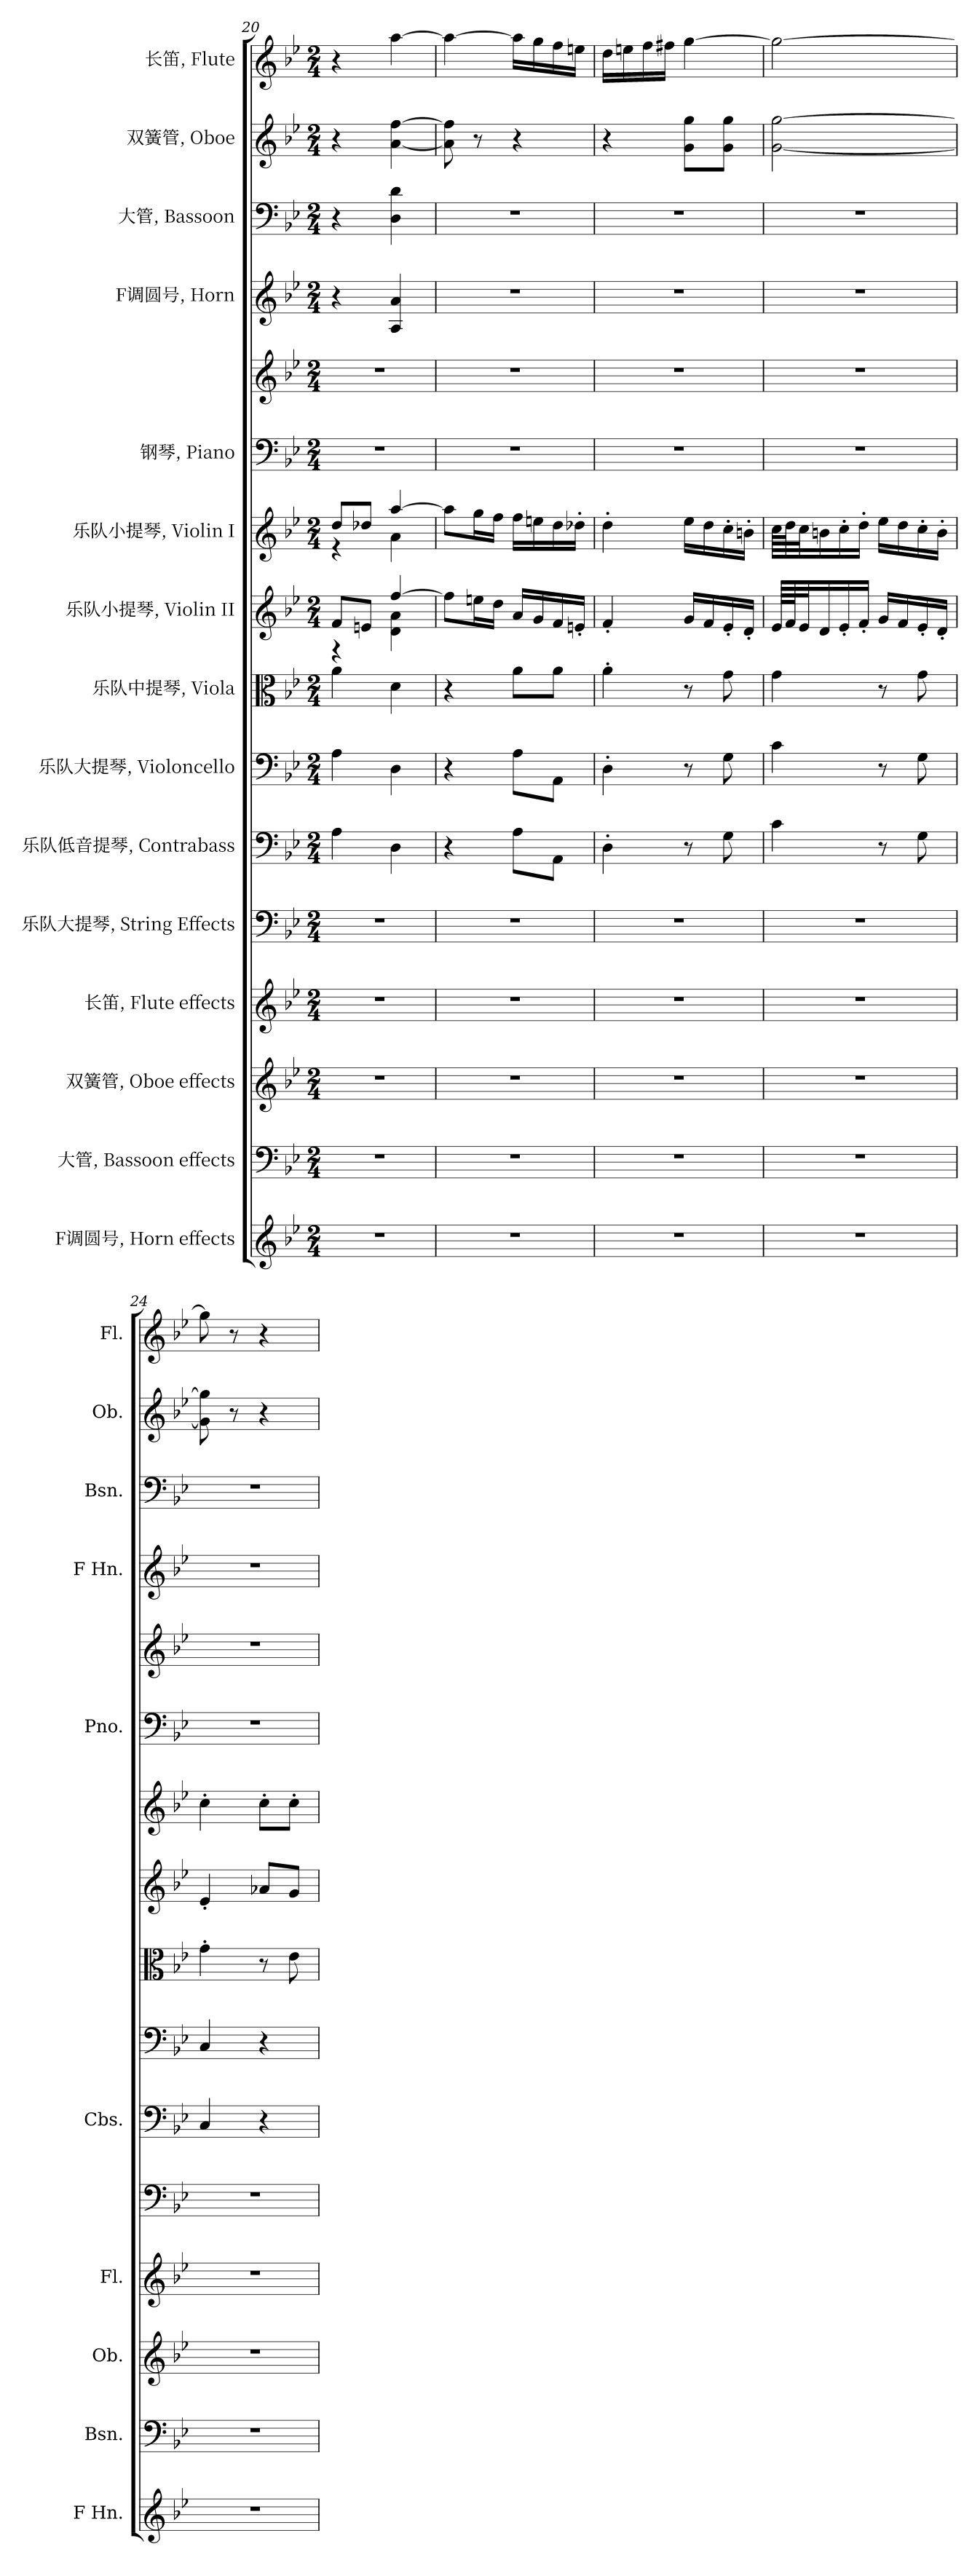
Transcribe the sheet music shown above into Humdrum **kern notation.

**kern	**kern	**kern	**kern	**kern	**kern	**kern	**kern	**kern	**kern	**kern	**kern	**kern	**kern	**kern	**kern
*part15	*part14	*part13	*part12	*part11	*part10	*part9	*part8	*part7	*part6	*part5	*part5	*part4	*part3	*part2	*part1
*staff16	*staff15	*staff14	*staff13	*staff12	*staff11	*staff10	*staff9	*staff8	*staff7	*staff6	*staff5	*staff4	*staff3	*staff2	*staff1
*I"F调圆号, Horn effects	*I"大管, Bassoon effects	*I"双簧管, Oboe effects	*I"长笛, Flute effects	*I"乐队大提琴, String Effects	*I"乐队低音提琴, Contrabass	*I"乐队大提琴, Violoncello	*I"乐队中提琴, Viola	*I"乐队小提琴, Violin II	*I"乐队小提琴, Violin I	*I"钢琴, Piano	*	*I"F调圆号, Horn	*I"大管, Bassoon	*I"双簧管, Oboe	*I"长笛, Flute
*I'F Hn.	*I'Bsn.	*I'Ob.	*I'Fl.	*	*I'Cbs.	*	*	*	*	*I'Pno.	*	*I'F Hn.	*I'Bsn.	*I'Ob.	*I'Fl.
!!LO:PB:g=z
*clefG2	*clefF4	*clefG2	*clefG2	*clefF4	*clefF4	*clefF4	*clefC3	*clefG2	*clefG2	*clefF4	*clefG2	*clefG2	*clefF4	*clefG2	*clefG2
*ITrd4c7	*	*	*	*	*ITrd7c12	*	*	*	*	*	*	*ITrd4c7	*	*	*
*k[b-e-a-]	*k[b-e-]	*k[b-e-]	*k[b-e-]	*k[b-e-]	*k[b-e-]	*k[b-e-]	*k[b-e-]	*k[b-e-]	*k[b-e-]	*k[b-e-]	*k[b-e-]	*k[b-e-a-]	*k[b-e-]	*k[b-e-]	*k[b-e-]
*M2/4	*M2/4	*M2/4	*M2/4	*M2/4	*M2/4	*M2/4	*M2/4	*M2/4	*M2/4	*M2/4	*M2/4	*M2/4	*M2/4	*M2/4	*M2/4
=20	=20	=20	=20	=20	=20	=20	=20	=20	=20	=20	=20	=20	=20	=20	=20
*	*	*	*	*	*	*	*	*^	*^	*	*	*	*	*	*
2r	2r	2r	2r	2r	4AA\	4A\	4a\	8f/L	4r	8dd/L	4r	2r	2r	4r	4r	4r	4r
.	.	.	.	.	.	.	.	8en/J	.	8dd-X/J	.	.	.	.	.	.	.
.	.	.	.	.	4DD\	4D\	4d\	[4ff/	4d\ 4a\	[4aa/	4a\	.	.	4D/ 4d/	4D\ 4d\	[4a\ [4ff\	[4aa\
*	*	*	*	*	*	*	*	*v	*v	*	*	*	*	*	*	*	*
*	*	*	*	*	*	*	*	*	*v	*v	*	*	*	*	*	*
=21	=21	=21	=21	=21	=21	=21	=21	=21	=21	=21	=21	=21	=21	=21	=21
2r	2r	2r	2r	2r	4r	4r	4r	8ff\L]	8aa\L]	2r	2r	2r	2r	8a\] 8ff\]	4aa\_
.	.	.	.	.	.	.	.	16een\L	16gg\L	.	.	.	.	8r	.
.	.	.	.	.	.	.	.	16dd\JJ	16ff\JJ	.	.	.	.	.	.
.	.	.	.	.	8AA\L	8A\L	8a\L	16a/LL	16ff\LL	.	.	.	.	4r	16aa\LL]
.	.	.	.	.	.	.	.	16g/	16een\	.	.	.	.	.	16gg\
.	.	.	.	.	8AAA\J	8AA\J	8a\J	16f/	16dd\	.	.	.	.	.	16ff\
.	.	.	.	.	.	.	.	16en'/JJ	16dd-X'\JJ	.	.	.	.	.	16een\JJ
=22	=22	=22	=22	=22	=22	=22	=22	=22	=22	=22	=22	=22	=22	=22	=22
2r	2r	2r	2r	2r	4DD'\	4D'\	4a'\	4f'/	4dd'\	2r	2r	2r	2r	4r	16dd\LL
.	.	.	.	.	.	.	.	.	.	.	.	.	.	.	16een\
.	.	.	.	.	.	.	.	.	.	.	.	.	.	.	16ff\
.	.	.	.	.	.	.	.	.	.	.	.	.	.	.	16ff#X\JJ
.	.	.	.	.	8r	8r	8r	16g/LL	16ee-\LL	.	.	.	.	8g\ 8gg\L	[4gg\
.	.	.	.	.	.	.	.	16f/	16dd\	.	.	.	.	.	.
.	.	.	.	.	8GG\	8G\	8g\	16e-'/	16cc'\	.	.	.	.	8g\ 8gg\J	.
.	.	.	.	.	.	.	.	16d'/JJ	16bn'\JJ	.	.	.	.	.	.
=23	=23	=23	=23	=23	=23	=23	=23	=23	=23	=23	=23	=23	=23	=23	=23
2r	2r	2r	2r	2r	4C\	4c\	4g\	64e-/LLLL	64cc\LLLL	2r	2r	2r	2r	[2g\ [2gg\	2gg\_
.	.	.	.	.	.	.	.	64f/J	64dd\J	.	.	.	.	.	.
.	.	.	.	.	.	.	.	32e-/J	32cc\J	.	.	.	.	.	.
.	.	.	.	.	.	.	.	16d/	16bn\	.	.	.	.	.	.
.	.	.	.	.	.	.	.	16e-'/	16cc'\	.	.	.	.	.	.
.	.	.	.	.	.	.	.	16f'/JJ	16dd'\JJ	.	.	.	.	.	.
.	.	.	.	.	8r	8r	8r	16g/LL	16ee-\LL	.	.	.	.	.	.
.	.	.	.	.	.	.	.	16f/	16dd\	.	.	.	.	.	.
.	.	.	.	.	8GG\	8G\	8g\	16e-'/	16cc'\	.	.	.	.	.	.
.	.	.	.	.	.	.	.	16d'/JJ	16b'\JJ	.	.	.	.	.	.
=24	=24	=24	=24	=24	=24	=24	=24	=24	=24	=24	=24	=24	=24	=24	=24
2r	2r	2r	2r	2r	4CC/	4C/	4g'\	4e-'/	4cc'\	2r	2r	2r	2r	8g\] 8gg\]	8gg\]
.	.	.	.	.	.	.	.	.	.	.	.	.	.	8r	8r
.	.	.	.	.	4r	4r	8r	8a-X/L	8cc'\L	.	.	.	.	4r	4r
.	.	.	.	.	.	.	8e-\	8g/J	8cc'\J	.	.	.	.	.	.
=	=	=	=	=	=	=	=	=	=	=	=	=	=	=	=
*-	*-	*-	*-	*-	*-	*-	*-	*-	*-	*-	*-	*-	*-	*-	*-
